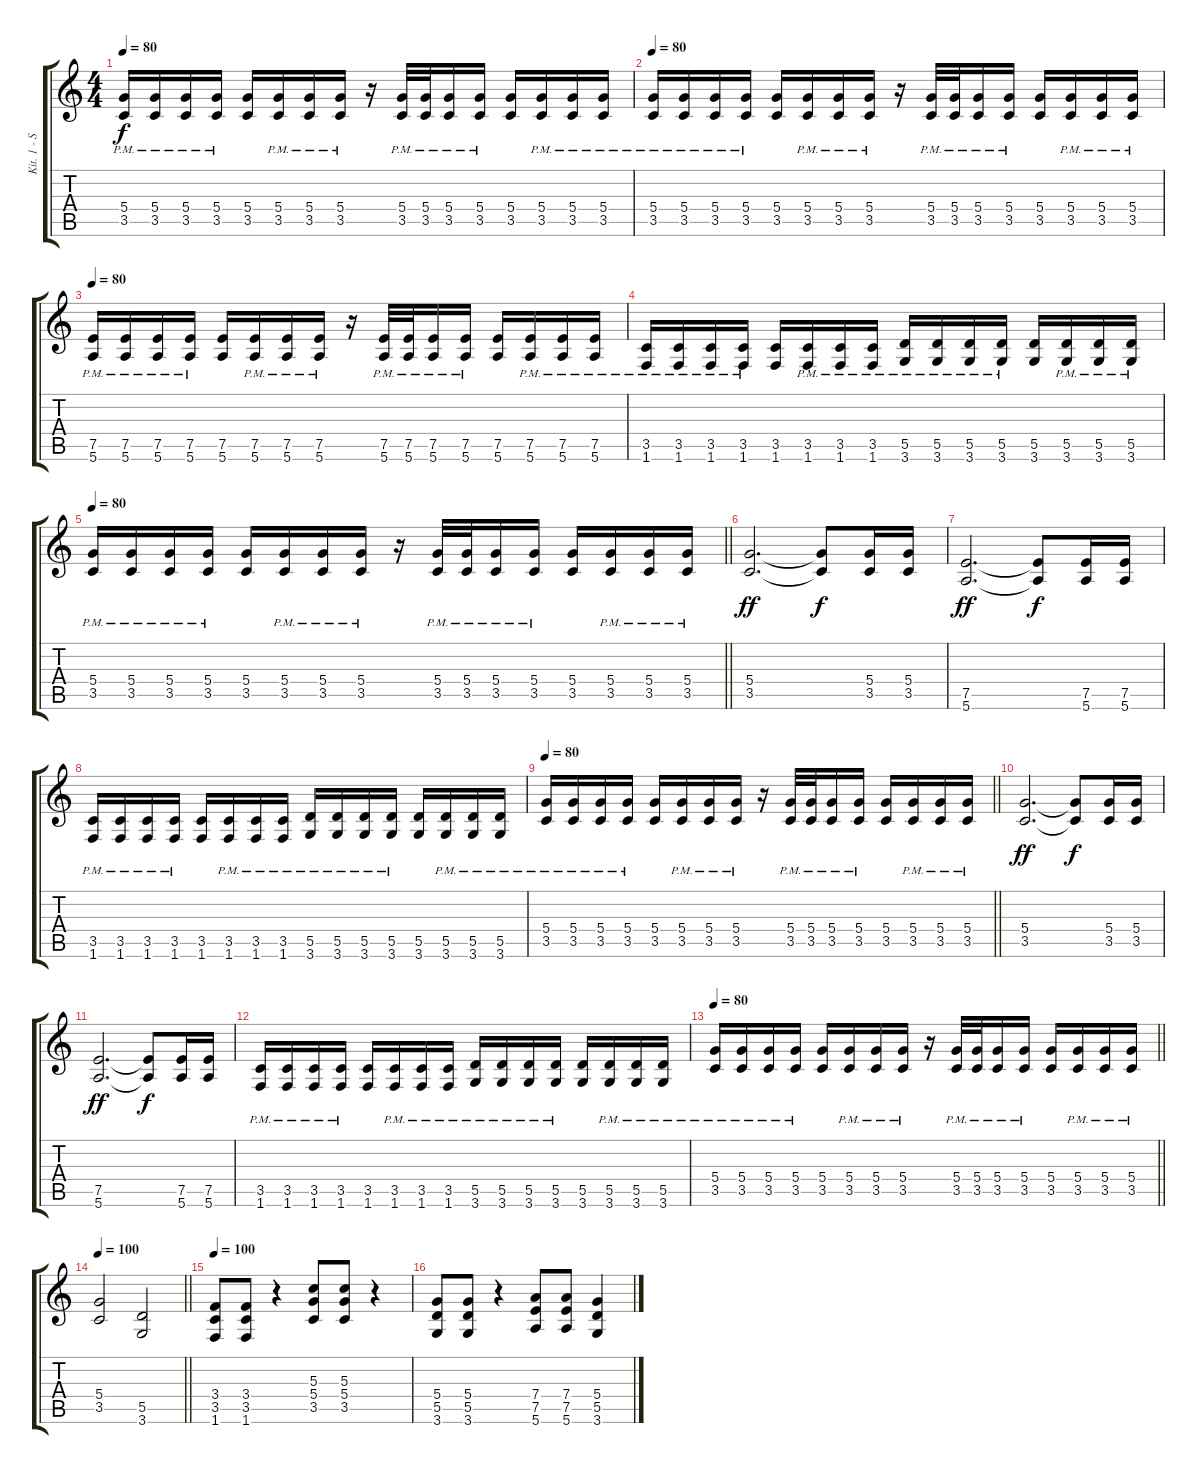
\track ("Kit. 1 - Särö" "Kit. 1 - S") {instrument overdrivenguitar}
\staff {score tabs}
\tuning (E4 B3 G3 D3 A2 E2) {hide}
\ts (4 4)
\tempo 80
\clef g2
\ks c
(5.4{pm} 3.5{pm}).16{dy f} (5.4{pm} 3.5{pm}).16 (5.4{pm} 3.5{pm}).16 (5.4{pm} 3.5{pm}).16 (5.4 3.5).16 (5.4{pm} 3.5{pm}).16 (5.4{pm} 3.5{pm}).16 (5.4{pm} 3.5{pm}).16 r.16 (5.4{pm} 3.5{pm}).32 (5.4{pm} 3.5{pm}).32 (5.4{pm} 3.5{pm}).16 (5.4{pm} 3.5{pm}).16 (5.4 3.5).16 (5.4{pm} 3.5{pm}).16 (5.4{pm} 3.5{pm}).16 (5.4{pm} 3.5{pm}).16 |
\tempo 80
(5.4{pm} 3.5{pm}).16 (5.4{pm} 3.5{pm}).16 (5.4{pm} 3.5{pm}).16 (5.4{pm} 3.5{pm}).16 (5.4 3.5).16 (5.4{pm} 3.5{pm}).16 (5.4{pm} 3.5{pm}).16 (5.4{pm} 3.5{pm}).16 r.16 (5.4{pm} 3.5{pm}).32 (5.4{pm} 3.5{pm}).32 (5.4{pm} 3.5{pm}).16 (5.4{pm} 3.5{pm}).16 (5.4 3.5).16 (5.4{pm} 3.5{pm}).16 (5.4{pm} 3.5{pm}).16 (5.4{pm} 3.5{pm}).16 |
\tempo 80
(7.5{pm} 5.6{pm}).16 (7.5{pm} 5.6{pm}).16 (7.5{pm} 5.6{pm}).16 (7.5{pm} 5.6{pm}).16 (7.5 5.6).16 (7.5{pm} 5.6{pm}).16 (7.5{pm} 5.6{pm}).16 (7.5{pm} 5.6{pm}).16 r.16 (7.5{pm} 5.6{pm}).32 (7.5{pm} 5.6{pm}).32 (7.5{pm} 5.6{pm}).16 (7.5{pm} 5.6{pm}).16 (7.5 5.6).16 (7.5{pm} 5.6{pm}).16 (7.5{pm} 5.6{pm}).16 (7.5{pm} 5.6{pm}).16 |
(3.5{pm} 1.6{pm}).16 (3.5{pm} 1.6{pm}).16 (3.5{pm} 1.6{pm}).16 (3.5{pm} 1.6{pm}).16 (3.5 1.6).16 (3.5{pm} 1.6{pm}).16 (3.5{pm} 1.6{pm}).16 (3.5{pm} 1.6{pm}).16 (5.5{pm} 3.6{pm}).16 (5.5{pm} 3.6{pm}).16 (5.5{pm} 3.6{pm}).16 (5.5{pm} 3.6{pm}).16 (5.5 3.6).16 (5.5{pm} 3.6{pm}).16 (5.5{pm} 3.6{pm}).16 (5.5{pm} 3.6{pm}).16 |
\tempo 80
\barLineRight lightlight
(5.4{pm} 3.5{pm}).16 (5.4{pm} 3.5{pm}).16 (5.4{pm} 3.5{pm}).16 (5.4{pm} 3.5{pm}).16 (5.4 3.5).16 (5.4{pm} 3.5{pm}).16 (5.4{pm} 3.5{pm}).16 (5.4{pm} 3.5{pm}).16 r.16 (5.4{pm} 3.5{pm}).32 (5.4{pm} 3.5{pm}).32 (5.4{pm} 3.5{pm}).16 (5.4{pm} 3.5{pm}).16 (5.4 3.5).16 (5.4{pm} 3.5{pm}).16 (5.4{pm} 3.5{pm}).16 (5.4{pm} 3.5{pm}).16 |
(5.4 3.5).2{d dy ff} (5.4{t} 3.5{t}).8{dy f} (5.4 3.5).16 (5.4 3.5).16 |
(7.5 5.6).2{d dy ff} (7.5{t} 5.6{t}).8{dy f} (7.5 5.6).16 (7.5 5.6).16 |
(3.5{pm} 1.6{pm}).16 (3.5{pm} 1.6{pm}).16 (3.5{pm} 1.6{pm}).16 (3.5{pm} 1.6{pm}).16 (3.5 1.6).16 (3.5{pm} 1.6{pm}).16 (3.5{pm} 1.6{pm}).16 (3.5{pm} 1.6{pm}).16 (5.5{pm} 3.6{pm}).16 (5.5{pm} 3.6{pm}).16 (5.5{pm} 3.6{pm}).16 (5.5{pm} 3.6{pm}).16 (5.5 3.6).16 (5.5{pm} 3.6{pm}).16 (5.5{pm} 3.6{pm}).16 (5.5{pm} 3.6{pm}).16 |
\tempo 80
\barLineRight lightlight
(5.4{pm} 3.5{pm}).16 (5.4{pm} 3.5{pm}).16 (5.4{pm} 3.5{pm}).16 (5.4{pm} 3.5{pm}).16 (5.4 3.5).16 (5.4{pm} 3.5{pm}).16 (5.4{pm} 3.5{pm}).16 (5.4{pm} 3.5{pm}).16 r.16 (5.4{pm} 3.5{pm}).32 (5.4{pm} 3.5{pm}).32 (5.4{pm} 3.5{pm}).16 (5.4{pm} 3.5{pm}).16 (5.4 3.5).16 (5.4{pm} 3.5{pm}).16 (5.4{pm} 3.5{pm}).16 (5.4{pm} 3.5{pm}).16 |
(5.4 3.5).2{d dy ff} (5.4{t} 3.5{t}).8{dy f} (5.4 3.5).16 (5.4 3.5).16 |
(7.5 5.6).2{d dy ff} (7.5{t} 5.6{t}).8{dy f} (7.5 5.6).16 (7.5 5.6).16 |
(3.5{pm} 1.6{pm}).16 (3.5{pm} 1.6{pm}).16 (3.5{pm} 1.6{pm}).16 (3.5{pm} 1.6{pm}).16 (3.5 1.6).16 (3.5{pm} 1.6{pm}).16 (3.5{pm} 1.6{pm}).16 (3.5{pm} 1.6{pm}).16 (5.5{pm} 3.6{pm}).16 (5.5{pm} 3.6{pm}).16 (5.5{pm} 3.6{pm}).16 (5.5{pm} 3.6{pm}).16 (5.5 3.6).16 (5.5{pm} 3.6{pm}).16 (5.5{pm} 3.6{pm}).16 (5.5{pm} 3.6{pm}).16 |
\tempo 80
\barLineRight lightlight
(5.4{pm} 3.5{pm}).16 (5.4{pm} 3.5{pm}).16 (5.4{pm} 3.5{pm}).16 (5.4{pm} 3.5{pm}).16 (5.4 3.5).16 (5.4{pm} 3.5{pm}).16 (5.4{pm} 3.5{pm}).16 (5.4{pm} 3.5{pm}).16 r.16 (5.4{pm} 3.5{pm}).32 (5.4{pm} 3.5{pm}).32 (5.4{pm} 3.5{pm}).16 (5.4{pm} 3.5{pm}).16 (5.4 3.5).16 (5.4{pm} 3.5{pm}).16 (5.4{pm} 3.5{pm}).16 (5.4{pm} 3.5{pm}).16 |
\tempo 100
\barLineRight lightlight
(5.4 3.5).2 (5.5 3.6).2 |
\tempo 100
(3.4 3.5 1.6).8 (3.4 3.5 1.6).8 r.4 (5.3 5.4 3.5).8 (5.3 5.4 3.5).8 r.4 |
(5.4 5.5 3.6).8 (5.4 5.5 3.6).8 r.4 (7.4 7.5 5.6).8 (7.4 7.5 5.6).8 (5.4 5.5 3.6).4
